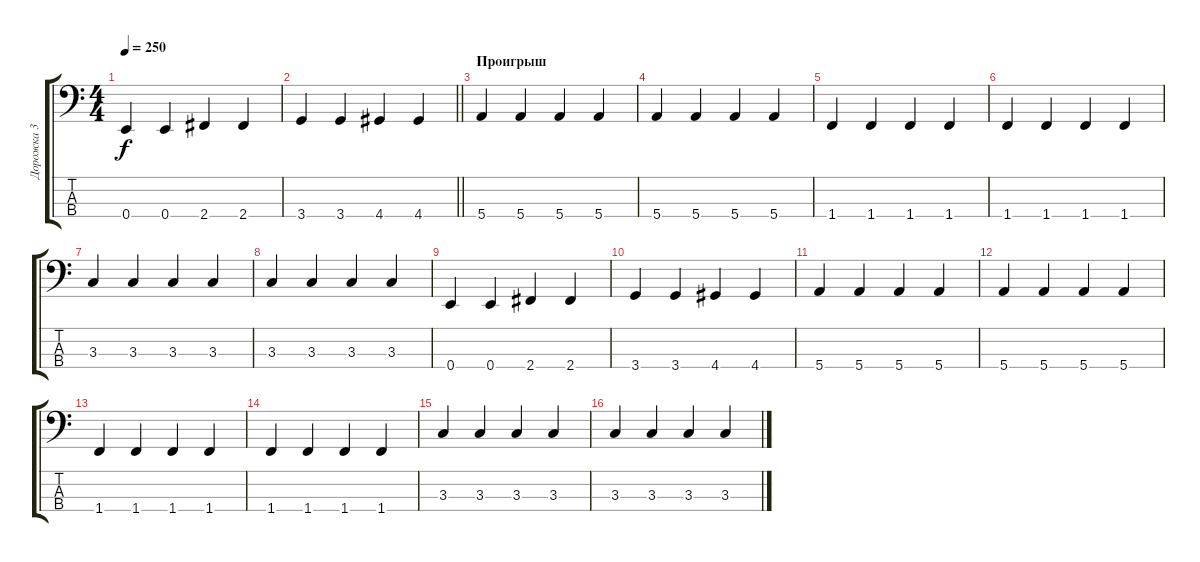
\track ("Дорожка 3" "Дорожка 3") {instrument electricbassfinger}
\staff {score tabs}
\tuning (G2 D2 A1 E1) {hide}
\ts (4 4)
\tempo 250
\clef f4
\ks c
0.4.4{dy f} 0.4.4 2.4.4 2.4.4 |
\barLineRight lightlight
3.4.4 3.4.4 4.4.4 4.4.4 |
\section ("" "Проигрыш")
5.4.4 5.4.4 5.4.4 5.4.4 |
5.4.4 5.4.4 5.4.4 5.4.4 |
1.4.4 1.4.4 1.4.4 1.4.4 |
1.4.4 1.4.4 1.4.4 1.4.4 |
3.3.4 3.3.4 3.3.4 3.3.4 |
3.3.4 3.3.4 3.3.4 3.3.4 |
0.4.4 0.4.4 2.4.4 2.4.4 |
3.4.4 3.4.4 4.4.4 4.4.4 |
5.4.4 5.4.4 5.4.4 5.4.4 |
5.4.4 5.4.4 5.4.4 5.4.4 |
1.4.4 1.4.4 1.4.4 1.4.4 |
1.4.4 1.4.4 1.4.4 1.4.4 |
3.3.4 3.3.4 3.3.4 3.3.4 |
3.3.4 3.3.4 3.3.4 3.3.4
